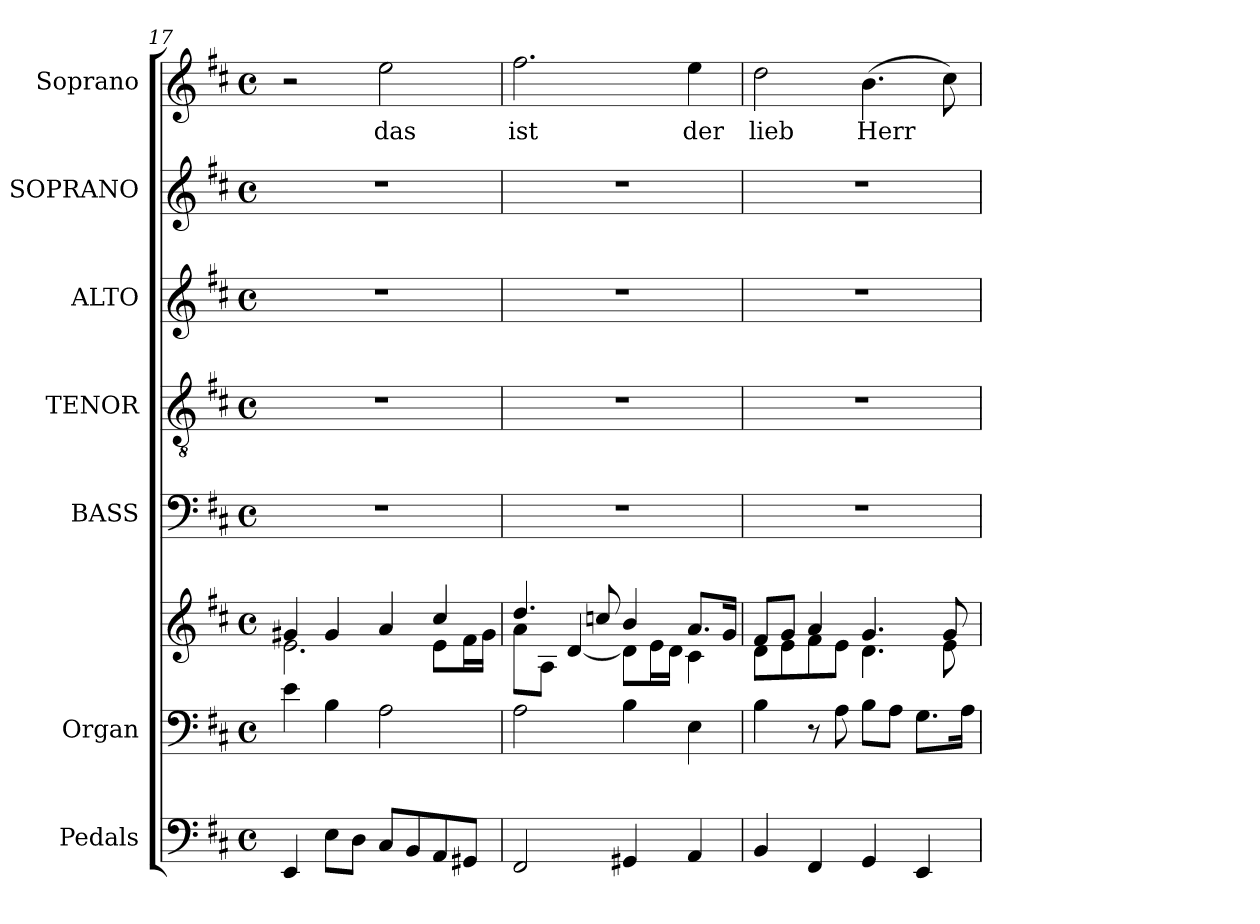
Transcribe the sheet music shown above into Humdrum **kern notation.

**kern	**kern	**kern	**kern	**kern	**kern	**kern	**kern	**text
*part7	*part6	*part6	*part5	*part4	*part3	*part2	*part1	*part1
*staff8	*staff7	*staff6	*staff5	*staff4	*staff3	*staff2	*staff1	*staff1
*I"Pedals	*I"Organ	*	*I"BASS	*I"TENOR	*I"ALTO	*I"SOPRANO	*I"Soprano	*
*I'Ped.	*I'Org.	*	*I'B.	*I'T.	*I'A.	*I'S.	*I'S.	*
!!LO:LB:g=z
*clefF4	*clefF4	*clefG2	*clefF4	*clefGv2	*clefG2	*clefG2	*clefG2	*
*	*	*	*	*ITrd7c12	*	*	*	*
*k[f#c#]	*k[f#c#]	*k[f#c#]	*k[f#c#]	*k[f#c#]	*k[f#c#]	*k[f#c#]	*k[f#c#]	*
*D:	*D:	*D:	*D:	*D:	*D:	*D:	*D:	*
*M4/4	*M4/4	*M4/4	*M4/4	*M4/4	*M4/4	*M4/4	*M4/4	*
*met(c)	*met(c)	*met(c)	*met(c)	*met(c)	*met(c)	*met(c)	*met(c)	*
=17	=17	=17	=17	=17	=17	=17	=17	=17
*	*	*^	*	*	*	*	*	*
4EEi/	4ei\	4g#Xi/	2.ei\	1r	1r	1r	1r	2r	.
8Ei\L	4Bi\	4g#i/	.	.	.	.	.	.	.
8Di\J	.	.	.	.	.	.	.	.	.
!	!	!	!	!	!	!	!	!	!LO:LY:b:color=#000000
8C#i/L	2Ai\	4ai/	.	.	.	.	.	2eei\	das
8BBi/	.	.	.	.	.	.	.	.	.
8AAi/	.	4cc#i/	8ei\L	.	.	.	.	.	.
8GG#Xi/J	.	.	16f#i\L	.	.	.	.	.	.
.	.	.	16g#i\JJ	.	.	.	.	.	.
=18	=18	=18	=18	=18	=18	=18	=18	=18	=18
!	!	!	!	!	!	!	!	!	!LO:LY:b:color=#000000
2FF#i/	2Ai\	4.ddi/	8ai\L	1r	1r	1r	1r	2.ff#i\	ist
.	.	.	8Ai\J	.	.	.	.	.	.
.	.	.	[4di/	.	.	.	.	.	.
.	.	8ccni/	.	.	.	.	.	.	.
4GG#Xi/	4Bi\	4bi/	8di\L]	.	.	.	.	.	.
.	.	.	16ei\L	.	.	.	.	.	.
.	.	.	16di\JJ	.	.	.	.	.	.
!	!	!	!	!	!	!	!	!	!LO:LY:b:color=#000000
4AAi/	4Ei\	8.ai/L	4c#i\	.	.	.	.	4eei\	der
.	.	16gi/Jk	.	.	.	.	.	.	.
=19	=19	=19	=19	=19	=19	=19	=19	=19	=19
!	!	!	!	!	!	!	!	!	!LO:LY:b:color=#000000
4BBi/	4Bi\	8f#i/L	8di\L	1r	1r	1r	1r	2ddi\	lieb
.	.	8gi/J	8ei\	.	.	.	.	.	.
4FF#i/	8r	4ai/	8f#i\	.	.	.	.	.	.
.	8Ai\	.	8ei\J	.	.	.	.	.	.
!	!	!	!	!	!	!	!	!	!LO:LY:b:color=#000000
4GGi/	8Bi\L	4.gi/	4.di\	.	.	.	.	(4.bi\	Herr
.	8Ai\J	.	.	.	.	.	.	.	.
4EEi/	8.Gi\L	.	.	.	.	.	.	.	.
.	.	8gi/	8ei\	.	.	.	.	8cc#i\)	.
.	16Ai\Jk	.	.	.	.	.	.	.	.
*	*	*v	*v	*	*	*	*	*	*
=	=	=	=	=	=	=	=	=
*-	*-	*-	*-	*-	*-	*-	*-	*-
